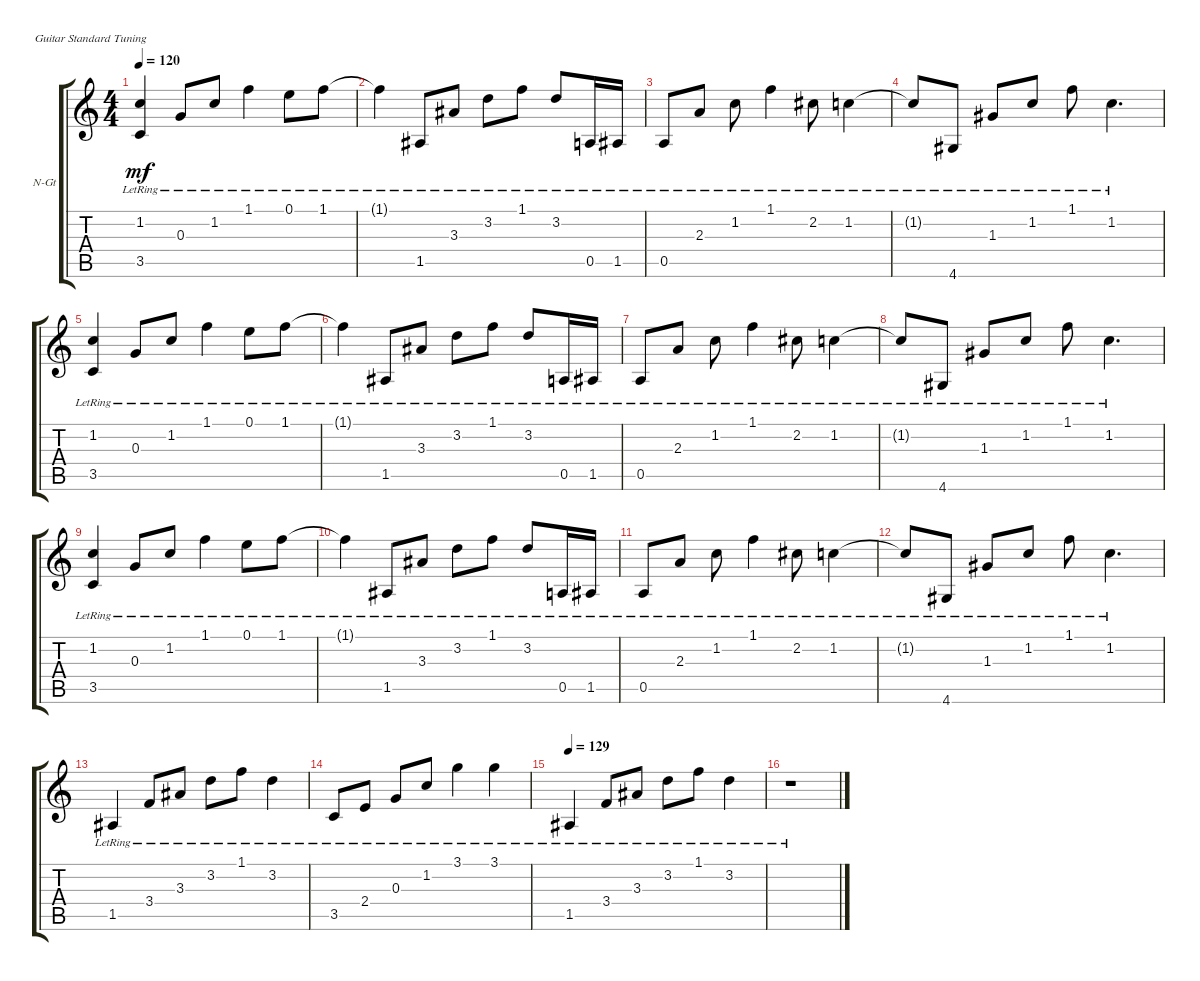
\defaultSystemsLayout 4
\bracketExtendMode groupsimilarinstruments
\firstSystemTrackNameOrientation horizontal
\otherSystemsTrackNameOrientation horizontal
\track ("Criss Gutar 1" "N-Gt") {instrument acousticguitarnylon}
\staff {score tabs}
\tuning (E4 B3 G3 D3 A2 E2)
\ts (4 4)
\tempo 120
\clef g2
\ks c
(3.5 1.2{lr}).4{dy mf} 0.3{lr}.8 1.2{lr}.8 1.1{lr}.4 0.1{lr}.8 1.1{lr}.8 |
1.1{lr t}.4 1.5{lr}.8 3.3{lr}.8 3.2{lr}.8 1.1{lr}.8 3.2{lr}.8 0.5{lr}.16 1.5{lr}.16 |
0.5{lr}.8 2.3{lr}.8 1.2{lr}.8 1.1{lr}.4 2.2{lr}.8 1.2{lr}.4 |
1.2{lr t}.8 4.6{lr}.8 1.3{lr}.8 1.2{lr}.8 1.1{lr}.8 1.2{lr}.4{d} |
(3.5 1.2{lr}).4 0.3{lr}.8 1.2{lr}.8 1.1{lr}.4 0.1{lr}.8 1.1{lr}.8 |
1.1{lr t}.4 1.5{lr}.8 3.3{lr}.8 3.2{lr}.8 1.1{lr}.8 3.2{lr}.8 0.5{lr}.16 1.5{lr}.16 |
0.5{lr}.8 2.3{lr}.8 1.2{lr}.8 1.1{lr}.4 2.2{lr}.8 1.2{lr}.4 |
1.2{lr t}.8 4.6{lr}.8 1.3{lr}.8 1.2{lr}.8 1.1{lr}.8 1.2{lr}.4{d} |
(3.5 1.2{lr}).4 0.3{lr}.8 1.2{lr}.8 1.1{lr}.4 0.1{lr}.8 1.1{lr}.8 |
1.1{lr t}.4 1.5{lr}.8 3.3{lr}.8 3.2{lr}.8 1.1{lr}.8 3.2{lr}.8 0.5{lr}.16 1.5{lr}.16 |
0.5{lr}.8 2.3{lr}.8 1.2{lr}.8 1.1{lr}.4 2.2{lr}.8 1.2{lr}.4 |
1.2{lr t}.8 4.6{lr}.8 1.3{lr}.8 1.2{lr}.8 1.1{lr}.8 1.2{lr}.4{d} |
1.5{lr}.4 3.4{lr}.8 3.3{lr}.8 3.2{lr}.8 1.1{lr}.8 3.2{lr}.4 |
3.5{lr}.8 2.4{lr}.8 0.3{lr}.8 1.2{lr}.8 3.1{lr}.4 3.1{lr}.4 |
\tempo 129
1.5{lr}.4 3.4{lr}.8 3.3{lr}.8 3.2{lr}.8 1.1{lr}.8 3.2{lr}.4 |
r.1
